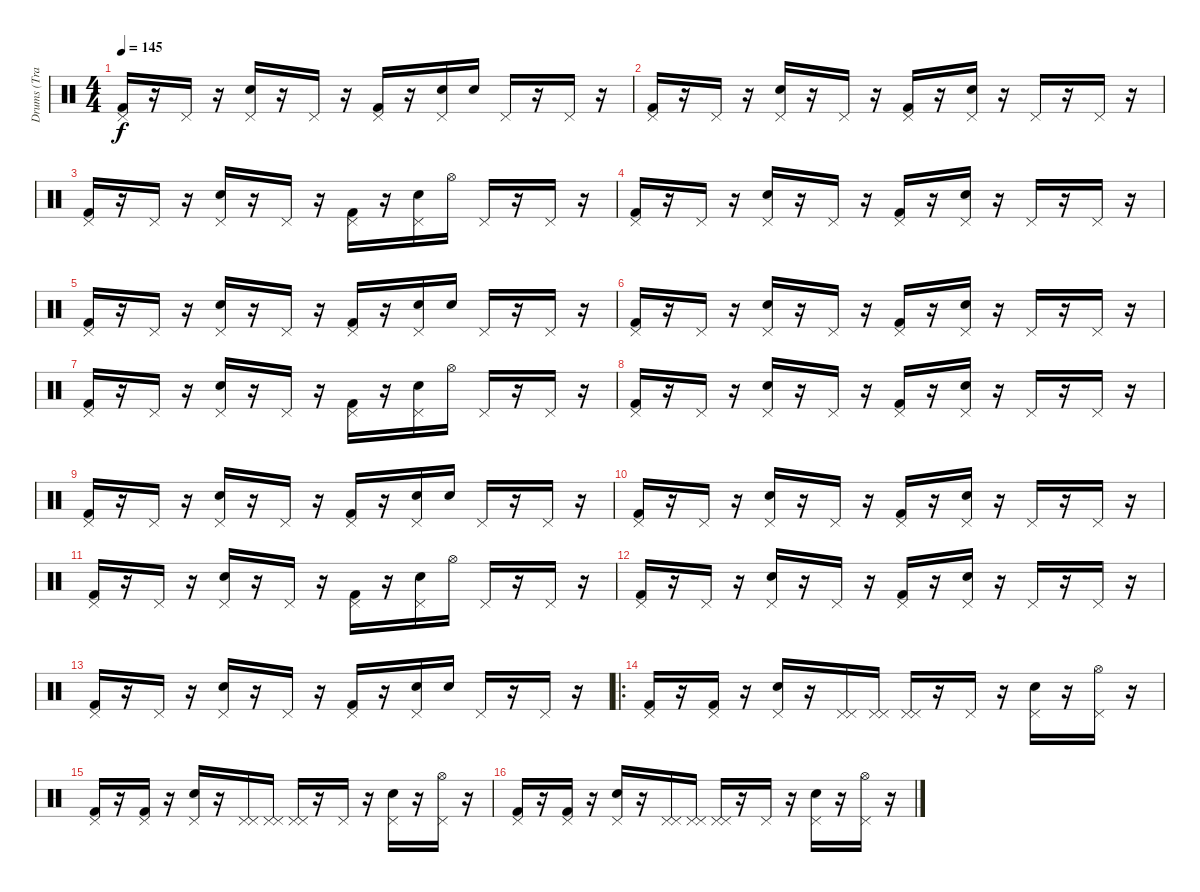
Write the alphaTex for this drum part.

\track ("Drums (Travis Barker)" "Drums (Tra") {instrument percussion}
\staff {score}
\articulation defaults
\ts (4 4)
\tempo 145
\clef neutral
\ks c
("Pedal Hi-Hat (hit)" "Kick (hit) 2").16{dy f} r.16 "Pedal Hi-Hat (hit)".16 r.16 ("Pedal Hi-Hat (hit)" "Snare (hit) 2").16 r.16 "Pedal Hi-Hat (hit)".16 r.16 ("Pedal Hi-Hat (hit)" "Kick (hit) 2").16 r.16 ("Pedal Hi-Hat (hit)" "Snare (hit) 2").16 "Snare (hit) 2".16 "Pedal Hi-Hat (hit)".16 r.16 "Pedal Hi-Hat (hit)".16 r.16 |
("Pedal Hi-Hat (hit)" "Kick (hit) 2").16 r.16 "Pedal Hi-Hat (hit)".16 r.16 ("Pedal Hi-Hat (hit)" "Snare (hit) 2").16 r.16 "Pedal Hi-Hat (hit)".16 r.16 ("Pedal Hi-Hat (hit)" "Kick (hit) 2").16 r.16 ("Pedal Hi-Hat (hit)" "Snare (hit) 2").16 r.16 "Pedal Hi-Hat (hit)".16 r.16 "Pedal Hi-Hat (hit)".16 r.16 |
("Pedal Hi-Hat (hit)" "Kick (hit) 2").16 r.16 "Pedal Hi-Hat (hit)".16 r.16 ("Pedal Hi-Hat (hit)" "Snare (hit) 2").16 r.16 "Pedal Hi-Hat (hit)".16 r.16 ("Pedal Hi-Hat (hit)" "Kick (hit) 2").16 r.16 ("Pedal Hi-Hat (hit)" "Snare (hit) 2").16 "Hi-Hat (open)".16 "Pedal Hi-Hat (hit)".16 r.16 "Pedal Hi-Hat (hit)".16 r.16 |
("Pedal Hi-Hat (hit)" "Kick (hit) 2").16 r.16 "Pedal Hi-Hat (hit)".16 r.16 ("Pedal Hi-Hat (hit)" "Snare (hit) 2").16 r.16 "Pedal Hi-Hat (hit)".16 r.16 ("Pedal Hi-Hat (hit)" "Kick (hit) 2").16 r.16 ("Pedal Hi-Hat (hit)" "Snare (hit) 2").16 r.16 "Pedal Hi-Hat (hit)".16 r.16 "Pedal Hi-Hat (hit)".16 r.16 |
("Pedal Hi-Hat (hit)" "Kick (hit) 2").16 r.16 "Pedal Hi-Hat (hit)".16 r.16 ("Pedal Hi-Hat (hit)" "Snare (hit) 2").16 r.16 "Pedal Hi-Hat (hit)".16 r.16 ("Pedal Hi-Hat (hit)" "Kick (hit) 2").16 r.16 ("Pedal Hi-Hat (hit)" "Snare (hit) 2").16 "Snare (hit) 2".16 "Pedal Hi-Hat (hit)".16 r.16 "Pedal Hi-Hat (hit)".16 r.16 |
("Pedal Hi-Hat (hit)" "Kick (hit) 2").16 r.16 "Pedal Hi-Hat (hit)".16 r.16 ("Pedal Hi-Hat (hit)" "Snare (hit) 2").16 r.16 "Pedal Hi-Hat (hit)".16 r.16 ("Pedal Hi-Hat (hit)" "Kick (hit) 2").16 r.16 ("Pedal Hi-Hat (hit)" "Snare (hit) 2").16 r.16 "Pedal Hi-Hat (hit)".16 r.16 "Pedal Hi-Hat (hit)".16 r.16 |
("Pedal Hi-Hat (hit)" "Kick (hit) 2").16 r.16 "Pedal Hi-Hat (hit)".16 r.16 ("Pedal Hi-Hat (hit)" "Snare (hit) 2").16 r.16 "Pedal Hi-Hat (hit)".16 r.16 ("Pedal Hi-Hat (hit)" "Kick (hit) 2").16 r.16 ("Pedal Hi-Hat (hit)" "Snare (hit) 2").16 "Hi-Hat (open)".16 "Pedal Hi-Hat (hit)".16 r.16 "Pedal Hi-Hat (hit)".16 r.16 |
("Pedal Hi-Hat (hit)" "Kick (hit) 2").16 r.16 "Pedal Hi-Hat (hit)".16 r.16 ("Pedal Hi-Hat (hit)" "Snare (hit) 2").16 r.16 "Pedal Hi-Hat (hit)".16 r.16 ("Pedal Hi-Hat (hit)" "Kick (hit) 2").16 r.16 ("Pedal Hi-Hat (hit)" "Snare (hit) 2").16 r.16 "Pedal Hi-Hat (hit)".16 r.16 "Pedal Hi-Hat (hit)".16 r.16 |
("Pedal Hi-Hat (hit)" "Kick (hit) 2").16 r.16 "Pedal Hi-Hat (hit)".16 r.16 ("Pedal Hi-Hat (hit)" "Snare (hit) 2").16 r.16 "Pedal Hi-Hat (hit)".16 r.16 ("Pedal Hi-Hat (hit)" "Kick (hit) 2").16 r.16 ("Pedal Hi-Hat (hit)" "Snare (hit) 2").16 "Snare (hit) 2".16 "Pedal Hi-Hat (hit)".16 r.16 "Pedal Hi-Hat (hit)".16 r.16 |
("Pedal Hi-Hat (hit)" "Kick (hit) 2").16 r.16 "Pedal Hi-Hat (hit)".16 r.16 ("Pedal Hi-Hat (hit)" "Snare (hit) 2").16 r.16 "Pedal Hi-Hat (hit)".16 r.16 ("Pedal Hi-Hat (hit)" "Kick (hit) 2").16 r.16 ("Pedal Hi-Hat (hit)" "Snare (hit) 2").16 r.16 "Pedal Hi-Hat (hit)".16 r.16 "Pedal Hi-Hat (hit)".16 r.16 |
("Pedal Hi-Hat (hit)" "Kick (hit) 2").16 r.16 "Pedal Hi-Hat (hit)".16 r.16 ("Pedal Hi-Hat (hit)" "Snare (hit) 2").16 r.16 "Pedal Hi-Hat (hit)".16 r.16 ("Pedal Hi-Hat (hit)" "Kick (hit) 2").16 r.16 ("Pedal Hi-Hat (hit)" "Snare (hit) 2").16 "Hi-Hat (open)".16 "Pedal Hi-Hat (hit)".16 r.16 "Pedal Hi-Hat (hit)".16 r.16 |
("Pedal Hi-Hat (hit)" "Kick (hit) 2").16 r.16 "Pedal Hi-Hat (hit)".16 r.16 ("Pedal Hi-Hat (hit)" "Snare (hit) 2").16 r.16 "Pedal Hi-Hat (hit)".16 r.16 ("Pedal Hi-Hat (hit)" "Kick (hit) 2").16 r.16 ("Pedal Hi-Hat (hit)" "Snare (hit) 2").16 r.16 "Pedal Hi-Hat (hit)".16 r.16 "Pedal Hi-Hat (hit)".16 r.16 |
("Pedal Hi-Hat (hit)" "Kick (hit) 2").16 r.16 "Pedal Hi-Hat (hit)".16 r.16 ("Pedal Hi-Hat (hit)" "Snare (hit) 2").16 r.16 "Pedal Hi-Hat (hit)".16 r.16 ("Pedal Hi-Hat (hit)" "Kick (hit) 2").16 r.16 ("Pedal Hi-Hat (hit)" "Snare (hit) 2").16 "Snare (hit) 2".16 "Pedal Hi-Hat (hit)".16 r.16 "Pedal Hi-Hat (hit)".16 r.16 |
\ro
("Pedal Hi-Hat (hit)" "Kick (hit) 2").16 r.16 ("Pedal Hi-Hat (hit)" "Kick (hit) 2").16 r.16 ("Pedal Hi-Hat (hit)" "Snare (hit) 2").16 r.16 ("Pedal Hi-Hat (hit)" "Pedal Hi-Hat (hit)").16 ("Pedal Hi-Hat (hit)" "Pedal Hi-Hat (hit)").16 ("Pedal Hi-Hat (hit)" "Pedal Hi-Hat (hit)").16 r.16 "Pedal Hi-Hat (hit)".16 r.16 ("Pedal Hi-Hat (hit)" "Snare (hit) 2").16 r.16 ("Pedal Hi-Hat (hit)" "Hi-Hat (open)").16 r.16 |
("Pedal Hi-Hat (hit)" "Kick (hit) 2").16 r.16 ("Pedal Hi-Hat (hit)" "Kick (hit) 2").16 r.16 ("Pedal Hi-Hat (hit)" "Snare (hit) 2").16 r.16 ("Pedal Hi-Hat (hit)" "Pedal Hi-Hat (hit)").16 ("Pedal Hi-Hat (hit)" "Pedal Hi-Hat (hit)").16 ("Pedal Hi-Hat (hit)" "Pedal Hi-Hat (hit)").16 r.16 "Pedal Hi-Hat (hit)".16 r.16 ("Pedal Hi-Hat (hit)" "Snare (hit) 2").16 r.16 ("Pedal Hi-Hat (hit)" "Hi-Hat (open)").16 r.16 |
("Pedal Hi-Hat (hit)" "Kick (hit) 2").16 r.16 ("Pedal Hi-Hat (hit)" "Kick (hit) 2").16 r.16 ("Pedal Hi-Hat (hit)" "Snare (hit) 2").16 r.16 ("Pedal Hi-Hat (hit)" "Pedal Hi-Hat (hit)").16 ("Pedal Hi-Hat (hit)" "Pedal Hi-Hat (hit)").16 ("Pedal Hi-Hat (hit)" "Pedal Hi-Hat (hit)").16 r.16 "Pedal Hi-Hat (hit)".16 r.16 ("Pedal Hi-Hat (hit)" "Snare (hit) 2").16 r.16 ("Pedal Hi-Hat (hit)" "Hi-Hat (open)").16 r.16
